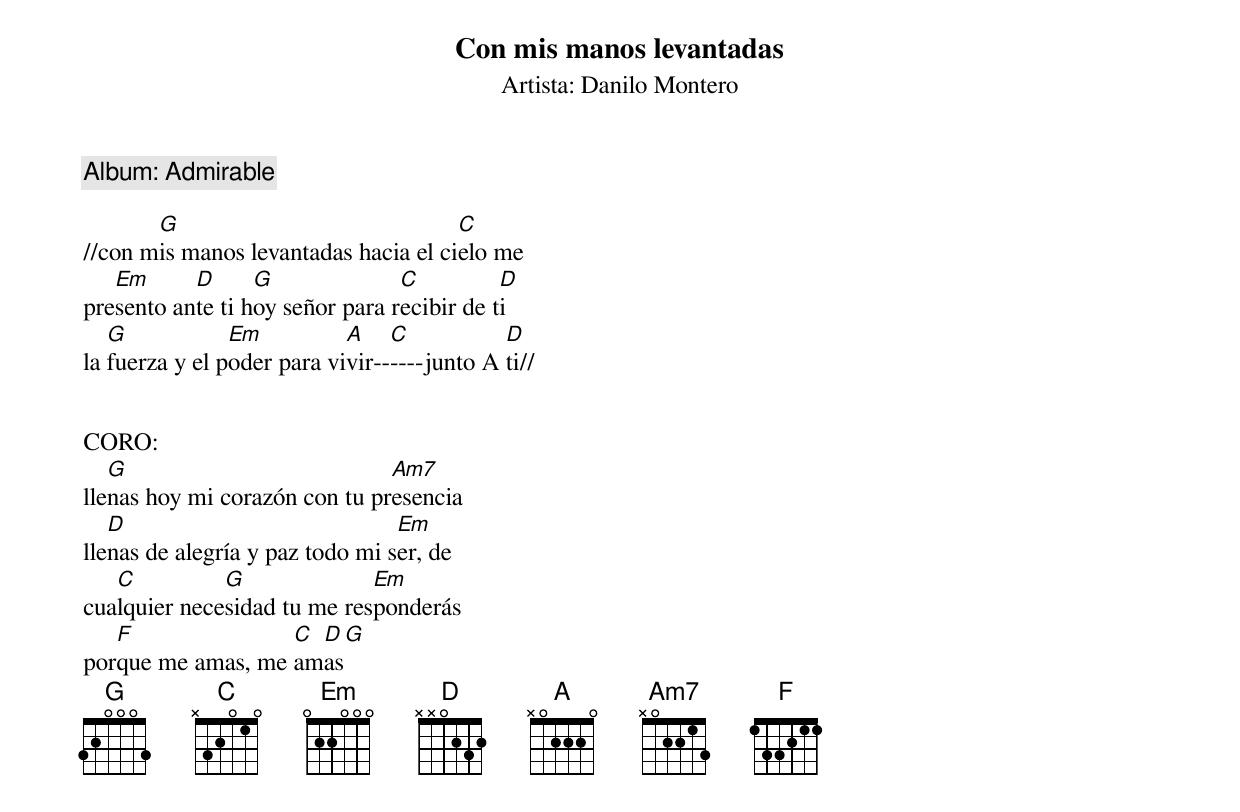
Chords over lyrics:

Con mis manos levantadas
Artista: Danilo Montero
Album: Admirable

       G                              C
//con mis manos levantadas hacia el cielo me
   Em      D      G              C          D
presento ante ti hoy señor para recibir de ti
   G            Em          A    C           D
la fuerza y el poder para vivir------junto A ti//


CORO:
   G                           Am7
llenas hoy mi corazón con tu presencia
   D                             Em
llenas de alegría y paz todo mi ser, de
   C          G              Em
cualquier necesidad tu me responderás
   F               C D  G
porque me amas, me amas
